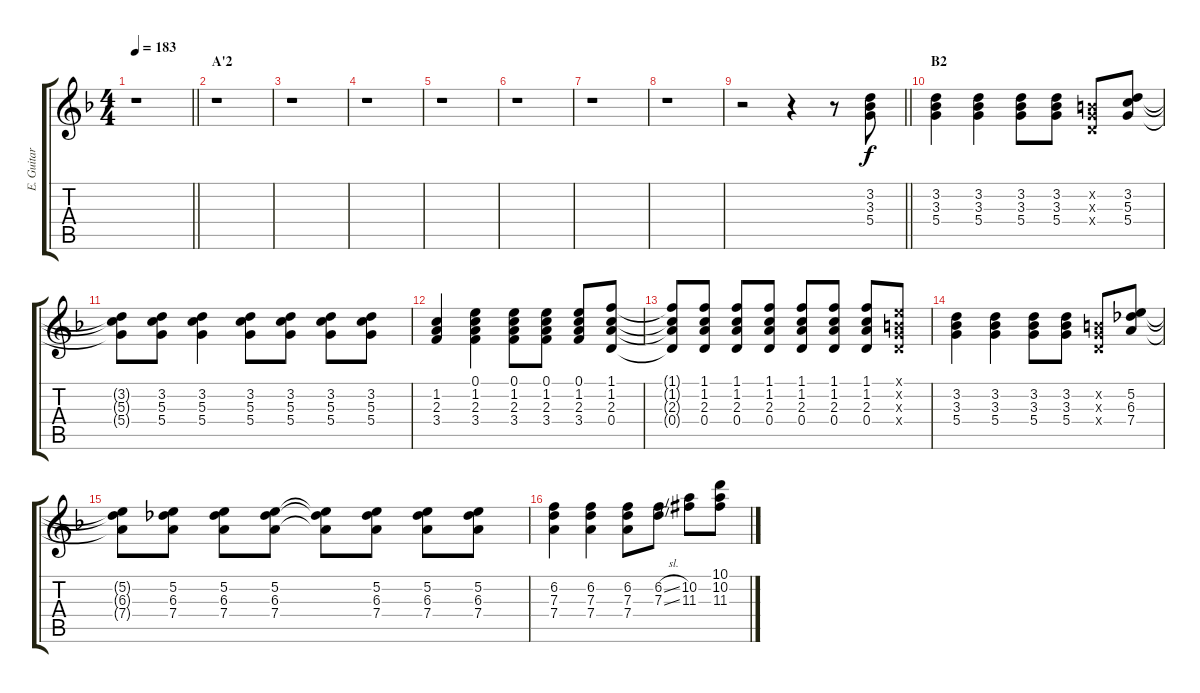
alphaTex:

\track ("E. Guitar III" "E. Guitar ") {instrument overdrivenguitar}
\staff {score tabs}
\tuning (E4 B3 G3 D3 A2 E2) {hide}
\ts (4 4)
\tempo 183
\clef g2
\barLineRight lightlight
\ks f
r.1{dy f} |
\section ("" "A'2")
r.1 |
r.1 |
r.1 |
r.1 |
r.1 |
r.1 |
r.1 |
\barLineRight lightlight
r.2 r.4 r.8 (3.2 3.3 5.4).8 |
\section ("" "B2")
(3.2 3.3 5.4).4 (3.2 3.3 5.4).4 (3.2 3.3 5.4).8 (3.2 3.3 5.4).8 (0.2{x} 0.3{x} 0.4{x}).8 (3.2 5.3 5.4).8 |
(3.2{t} 5.3{t} 5.4{t}).8 (3.2 5.3 5.4).8 (3.2 5.3 5.4).4 (3.2 5.3 5.4).8 (3.2 5.3 5.4).8 (3.2 5.3 5.4).8 (3.2 5.3 5.4).8 |
(1.2 2.3 3.4).4 (0.1 1.2 2.3 3.4).4 (0.1 1.2 2.3 3.4).8 (0.1 1.2 2.3 3.4).8 (0.1 1.2 2.3 3.4).8 (1.1 1.2 2.3 0.4).8 |
(1.1{t} 1.2{t} 2.3{t} 0.4{t}).8 (1.1 1.2 2.3 0.4).8 (1.1 1.2 2.3 0.4).8 (1.1 1.2 2.3 0.4).8 (1.1 1.2 2.3 0.4).8 (1.1 1.2 2.3 0.4).8 (1.1 1.2 2.3 0.4).8 (0.1{x} 0.2{x} 0.3{x} 0.4{x}).8 |
(3.2 3.3 5.4).4 (3.2 3.3 5.4).4 (3.2 3.3 5.4).8 (3.2 3.3 5.4).8 (0.2{x} 0.3{x} 0.4{x}).8 (5.2 6.3 7.4).8 |
(5.2{t} 6.3{t} 7.4{t}).8 (5.2 6.3 7.4).8 (5.2 6.3 7.4).8 (5.2 6.3 7.4).8 (5.2{t} 6.3{t} 7.4{t}).8 (5.2 6.3 7.4).8 (5.2 6.3 7.4).8 (5.2 6.3 7.4).8 |
(6.2 7.3 7.4).4 (6.2 7.3 7.4).4 (6.2 7.3 7.4).8 (6.2{sl} 7.3{sl}).8 (10.2 11.3{acc #}).8 (10.1 10.2 11.3{acc #}).8
